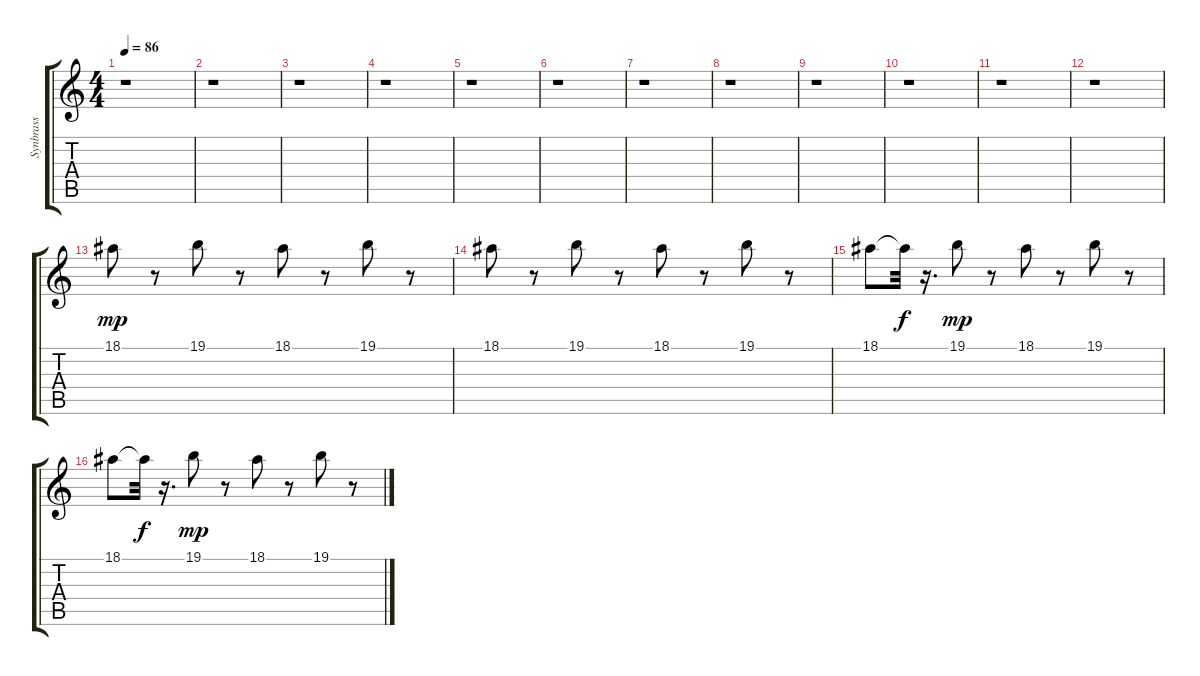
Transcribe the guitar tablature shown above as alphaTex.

\track ("Synbrass            " "Synbrass  ") {instrument synthbrass2}
\staff {score tabs}
\tuning (E4 B3 G3 D3 A2 E2) {hide}
\ts (4 4)
\tempo 86
\clef g2
\ks c
r.1{dy mp} |
r.1 |
r.1 |
r.1 |
r.1 |
r.1 |
r.1 |
r.1 |
r.1 |
r.1 |
r.1 |
r.1 |
18.1.8 r.8 19.1.8 r.8 18.1.8 r.8 19.1.8 r.8 |
18.1.8 r.8 19.1.8 r.8 18.1.8 r.8 19.1.8 r.8 |
18.1.8 18.1{t}.32{dy f} r.16{d} 19.1.8{dy mp} r.8 18.1.8 r.8 19.1.8 r.8 |
18.1.8 18.1{t}.32{dy f} r.16{d} 19.1.8{dy mp} r.8 18.1.8 r.8 19.1.8 r.8
